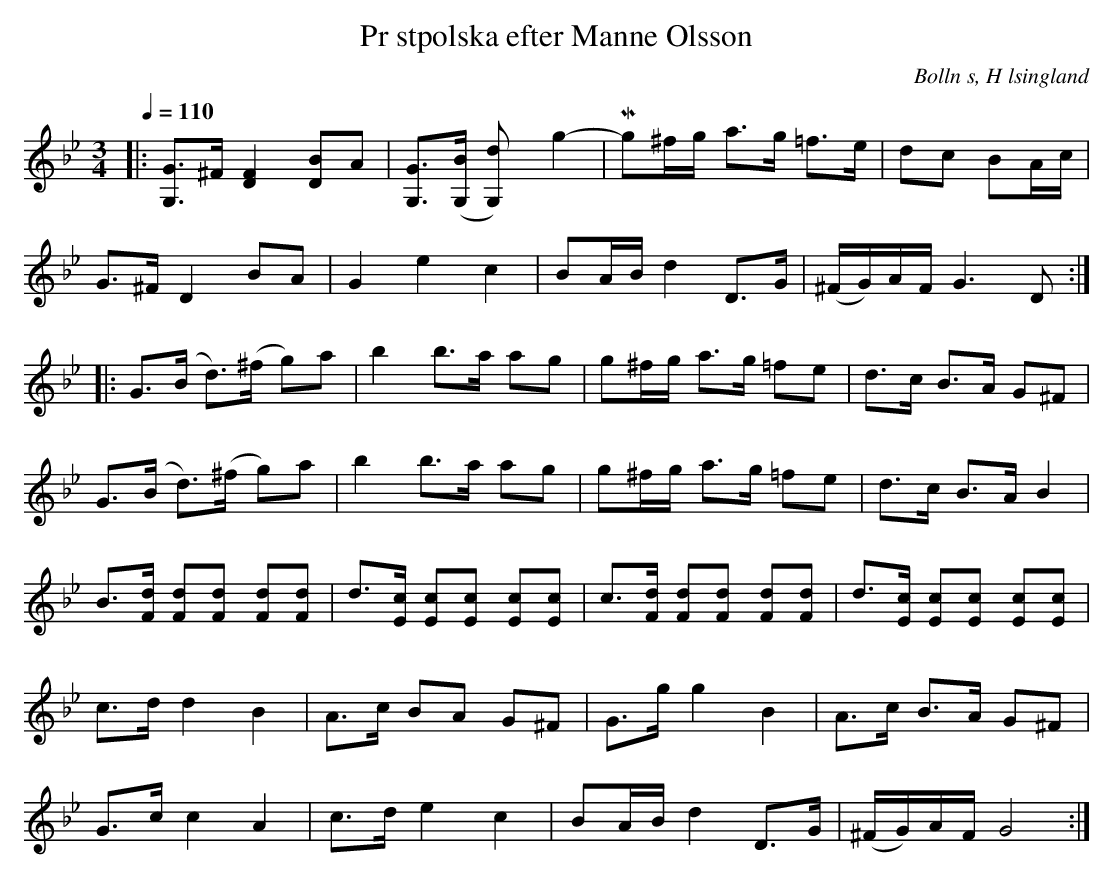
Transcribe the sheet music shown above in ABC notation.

X:1
T:Pr stpolska efter Manne Olsson
O:Bolln s, H lsingland
M:3/4
L:1/8
Q:1/4=110
K:Gm
|:[G G,]>^F   [F2 D2]       [D B]A         | [G G,]>([B G,]   [d2 G,])      g2-       | Mg^f/g/ a>g =f>e | dc   BA/c/  |
G>^F   D2       BA         | G2     e2       c2           | BA/B/  d2 D>G  | (^F/G/)A/F/ G3 D  ::
G>(B   d>)(^f   g)a        | b2     b>a      ag         | g^f/g/ a>g =fe | d>c         B>A G^F  |
G>(B   d>)(^f   g)a        | b2     b>a      ag         | g^f/g/ a>g =fe | d>c         B>A B2   |
B>[Fd] [Fd][Fd] [Fd][Fd] | d>[Ec] [Ec][Ec] [Ec][Ec] | \
c>[Fd] [Fd][Fd] [Fd][Fd] | d>[Ec] [Ec][Ec] [Ec][Ec] |
c>d    d2       B2           | A>c    BA       G^F       | G>g    g2 B2     | A>c         B>A G^F  |
G>c    c2       A2           | c>d    e2       c2        | BA/B/  d2 D>G   | (^F/G/)A/F/ G4      :|
